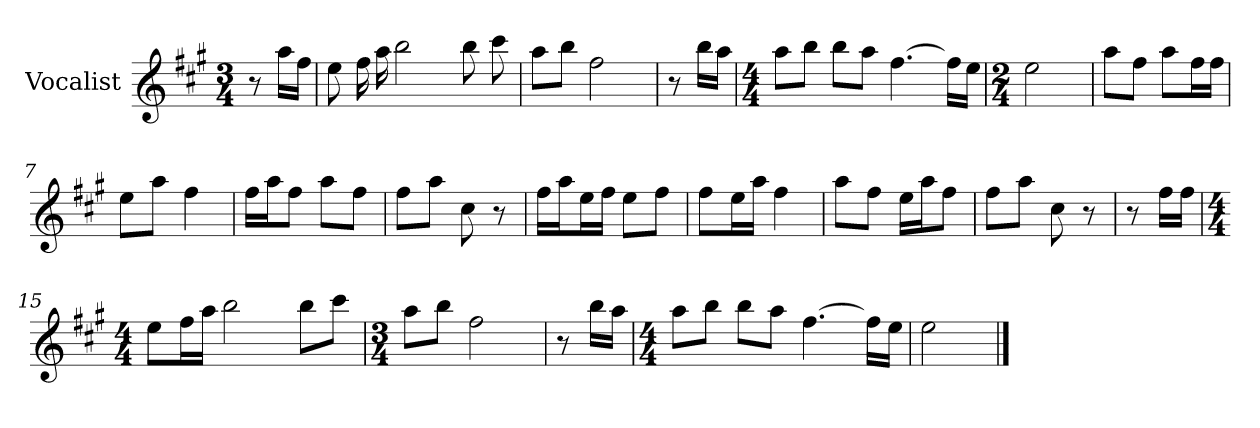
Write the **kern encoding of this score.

**kern
*part1
*staff1
*I"Vocalist
*k[f#c#g#]
*A:
*M3/4
=
8r
16aaLL
16ff#JJ
=1
8ee
16ff#
16aa
2bb
8bb
8ccc#
=2
8aaL
8bbJ
2ff#
=3
8r
16bbLL
16aaJJ
=4
*M4/4
8aaL
8bbJ
8bbL
8aaJ
[4.ff#
16ff#LL]
16eeJJ
=5
*M2/4
2ee
=6
8aaL
8ff#J
8aaL
16ff#L
16ff#JJ
=7
8eeL
8aaJ
4ff#
=8
16ff#LL
16aaJ
8ff#J
8aaL
8ff#J
=9
8ff#L
8aaJ
8cc#
8r
=10
16ff#LL
16aaJ
16eeL
16ff#JJ
8eeL
8ff#J
=11
8ff#L
16eeL
16aaJJ
4ff#
=12
8aaL
8ff#J
16eeLL
16aaJ
8ff#J
=13
8ff#L
8aaJ
8cc#
8r
=14
8r
16ff#LL
16ff#JJ
=15
*M4/4
8eeL
16ff#L
16aaJJ
2bb
8bbL
8ccc#J
=16
*M3/4
8aaL
8bbJ
2ff#
=17
8r
16bbLL
16aaJJ
=18
*M4/4
8aaL
8bbJ
8bbL
8aaJ
[4.ff#
16ff#LL]
16eeJJ
=19
2ee
==
*-
